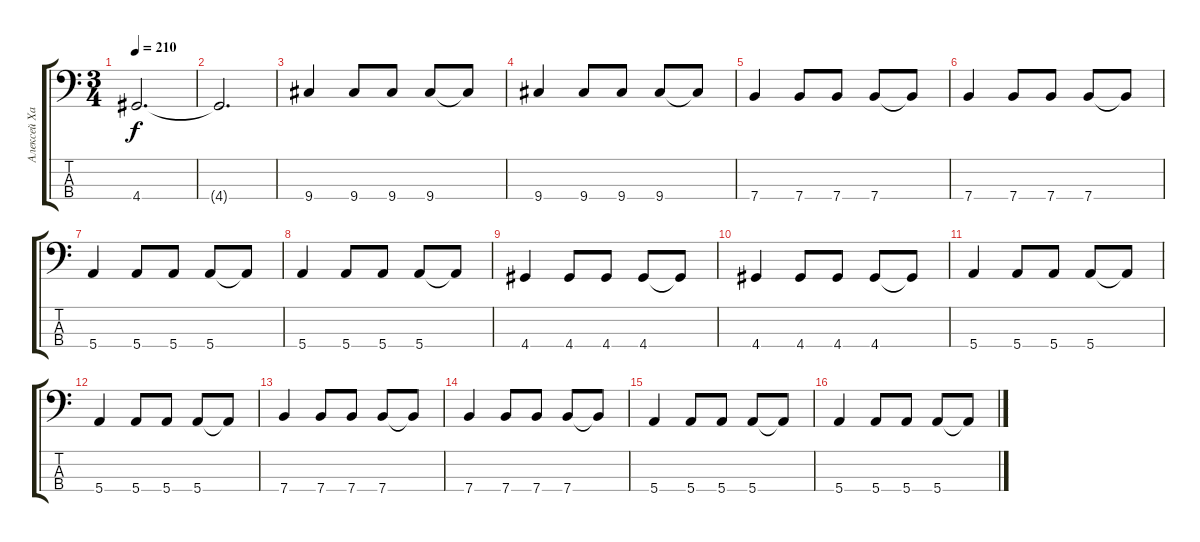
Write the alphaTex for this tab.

\track ("Алексей Харьков" "Алексей Ха") {instrument electricbasspick}
\staff {score tabs}
\tuning (G2 D2 A1 E1) {hide}
\ts (3 4)
\tempo 210
\clef f4
\ks c
4.4{t}.2{d dy f} |
4.4{t}.2{d} |
9.4.4 9.4.8 9.4.8 9.4.8 9.4{t}.8 |
9.4.4 9.4.8 9.4.8 9.4.8 9.4{t}.8 |
7.4.4 7.4.8 7.4.8 7.4.8 7.4{t}.8 |
7.4.4 7.4.8 7.4.8 7.4.8 7.4{t}.8 |
5.4.4 5.4.8 5.4.8 5.4.8 5.4{t}.8 |
5.4.4 5.4.8 5.4.8 5.4.8 5.4{t}.8 |
4.4.4 4.4.8 4.4.8 4.4.8 4.4{t}.8 |
4.4.4 4.4.8 4.4.8 4.4.8 4.4{t}.8 |
5.4.4 5.4.8 5.4.8 5.4.8 5.4{t}.8 |
5.4.4 5.4.8 5.4.8 5.4.8 5.4{t}.8 |
7.4.4 7.4.8 7.4.8 7.4.8 7.4{t}.8 |
7.4.4 7.4.8 7.4.8 7.4.8 7.4{t}.8 |
5.4.4 5.4.8 5.4.8 5.4.8 5.4{t}.8 |
5.4.4 5.4.8 5.4.8 5.4.8 5.4{t}.8
